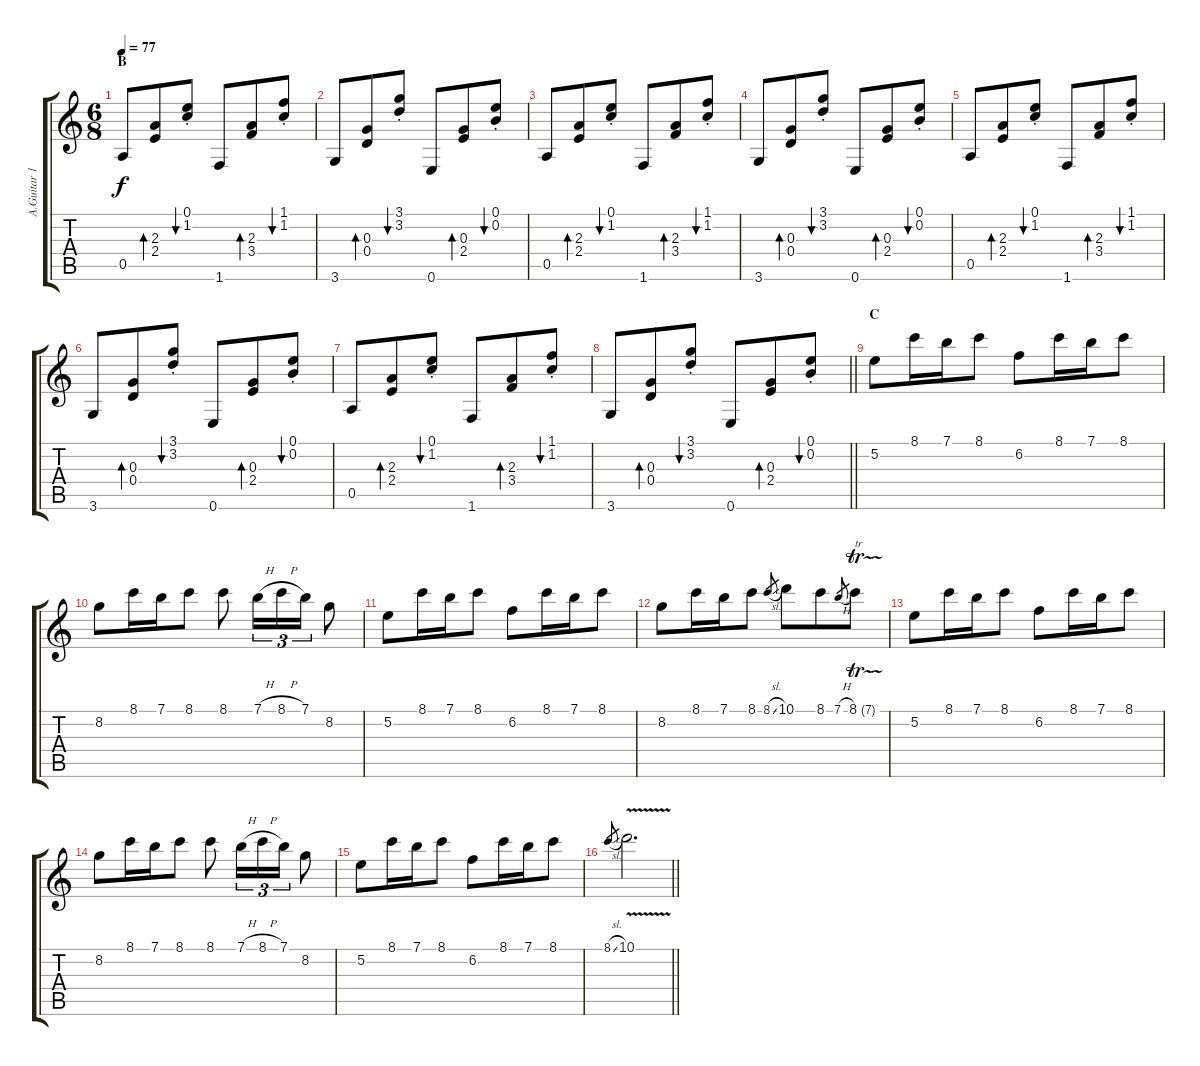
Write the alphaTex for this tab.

\track ("A.Guitar 1" "A.Guitar 1") {instrument acousticguitarsteel}
\staff {score tabs}
\tuning (E4 B3 G3 D3 A2 E2) {hide}
\ts (6 8)
\section ("" "B")
\tempo 77
\clef g2
\ks c
0.5.8{dy f} (2.3 2.4).8{bd 30} (0.1{st} 1.2{st}).8{bu 30} 1.6.8 (2.3 3.4).8{bd 30} (1.1{st} 1.2{st}).8{bu 30} |
3.6.8 (0.3 0.4).8{bd 30} (3.1{st} 3.2{st}).8{bu 30} 0.6.8 (0.3 2.4).8{bd 30} (0.1{st} 0.2{st}).8{bu 30} |
0.5.8 (2.3 2.4).8{bd 30} (0.1{st} 1.2{st}).8{bu 30} 1.6.8 (2.3 3.4).8{bd 30} (1.1{st} 1.2{st}).8{bu 30} |
3.6.8 (0.3 0.4).8{bd 30} (3.1{st} 3.2{st}).8{bu 30} 0.6.8 (0.3 2.4).8{bd 30} (0.1{st} 0.2{st}).8{bu 30} |
0.5.8 (2.3 2.4).8{bd 30} (0.1{st} 1.2{st}).8{bu 30} 1.6.8 (2.3 3.4).8{bd 30} (1.1{st} 1.2{st}).8{bu 30} |
3.6.8 (0.3 0.4).8{bd 30} (3.1{st} 3.2{st}).8{bu 30} 0.6.8 (0.3 2.4).8{bd 30} (0.1{st} 0.2{st}).8{bu 30} |
0.5.8 (2.3 2.4).8{bd 30} (0.1{st} 1.2{st}).8{bu 30} 1.6.8 (2.3 3.4).8{bd 30} (1.1{st} 1.2{st}).8{bu 30} |
\barLineRight lightlight
3.6.8 (0.3 0.4).8{bd 30} (3.1{st} 3.2{st}).8{bu 30} 0.6.8 (0.3 2.4).8{bd 30} (0.1{st} 0.2{st}).8{bu 30} |
\section ("" "C")
5.2.8 8.1.16 7.1.16 8.1.8 6.2.8 8.1.16 7.1.16 8.1.8 |
8.2.8 8.1.16 7.1.16 8.1.8 8.1.8 7.1{h}.16{tu (3 2)} 8.1{h}.16{tu (3 2)} 7.1.16{tu (3 2)} 8.2.8 |
5.2.8 8.1.16 7.1.16 8.1.8 6.2.8 8.1.16 7.1.16 8.1.8 |
8.2.8 8.1.16 7.1.16 8.1.8 8.1{sl}.8{gr} 10.1.8 8.1.8 7.1{h}.8{gr} 8.1{tr (7 16)}.8{txt "tr"} |
5.2.8 8.1.16 7.1.16 8.1.8 6.2.8 8.1.16 7.1.16 8.1.8 |
8.2.8 8.1.16 7.1.16 8.1.8 8.1.8 7.1{h}.16{tu (3 2)} 8.1{h}.16{tu (3 2)} 7.1.16{tu (3 2)} 8.2.8 |
5.2.8 8.1.16 7.1.16 8.1.8 6.2.8 8.1.16 7.1.16 8.1.8 |
\barLineRight lightlight
8.1{sl}.8{gr} 10.1{v}.2{d}
